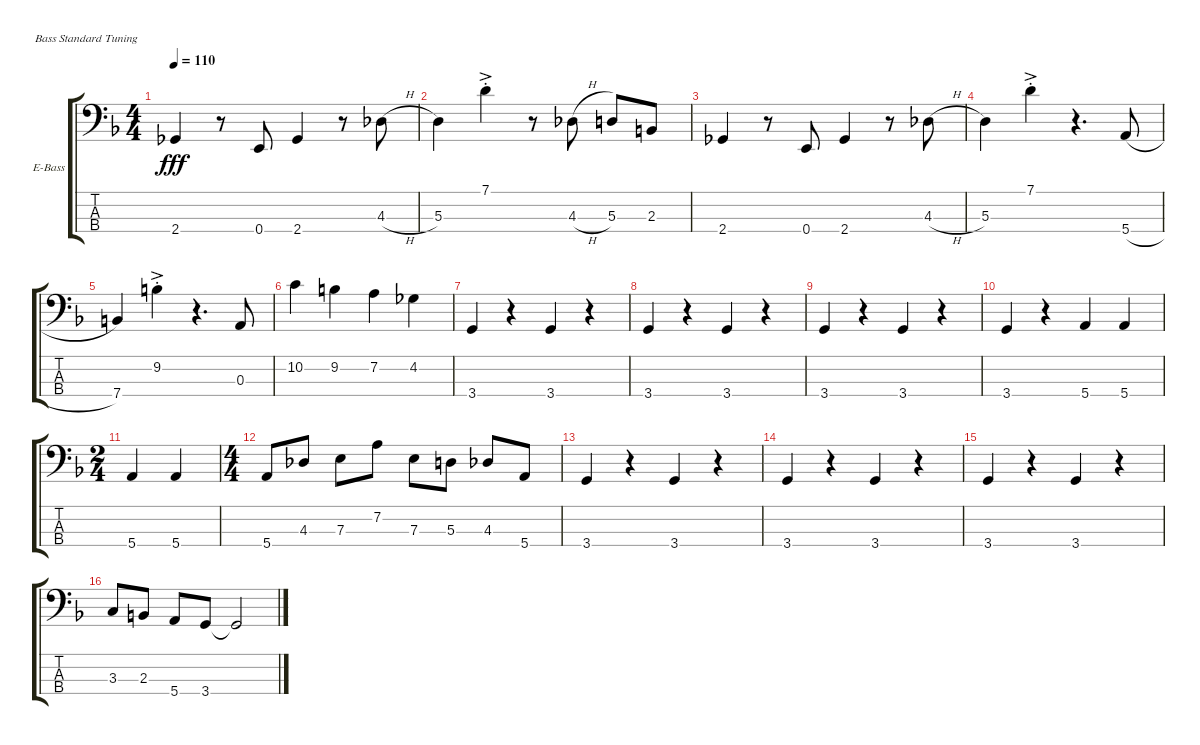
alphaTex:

\defaultSystemsLayout 4
\bracketExtendMode groupsimilarinstruments
\firstSystemTrackNameOrientation horizontal
\otherSystemsTrackNameOrientation horizontal
\track ("Electric Bass" "E-Bass") {instrument electricbassfinger}
\staff {score tabs}
\tuning (G2 D2 A1 E1)
\ts (4 4)
\tempo 110
\clef f4
\ks f
2.4.4{dy fff} r.8 0.4.8 2.4.4 r.8 4.3{h}.8 |
5.3.4 7.1{ac st}.4 r.8 4.3{h}.8 5.3.8 2.3.8 |
2.4.4 r.8 0.4.8 2.4.4 r.8 4.3{h}.8 |
5.3.4 7.1{ac st}.4 r.4{d} 5.4{h}.8 |
7.4.4 9.2{ac st}.4 r.4{d} 0.3.8 |
10.2.4 9.2.4 7.2.4 4.2.4 |
3.4.4 r.4 3.4.4 r.4 |
3.4.4 r.4 3.4.4 r.4 |
3.4.4 r.4 3.4.4 r.4 |
3.4.4 r.4 5.4.4 5.4.4 |
\ts (2 4)
5.4.4 5.4.4 |
\ts (4 4)
5.4.8 4.3.8 7.3.8 7.2.8 7.3.8 5.3.8 4.3.8 5.4.8 |
3.4.4 r.4 3.4.4 r.4 |
3.4.4 r.4 3.4.4 r.4 |
3.4.4 r.4 3.4.4 r.4 |
3.3.8 2.3.8 5.4.8 3.4.8 3.4{t}.2
